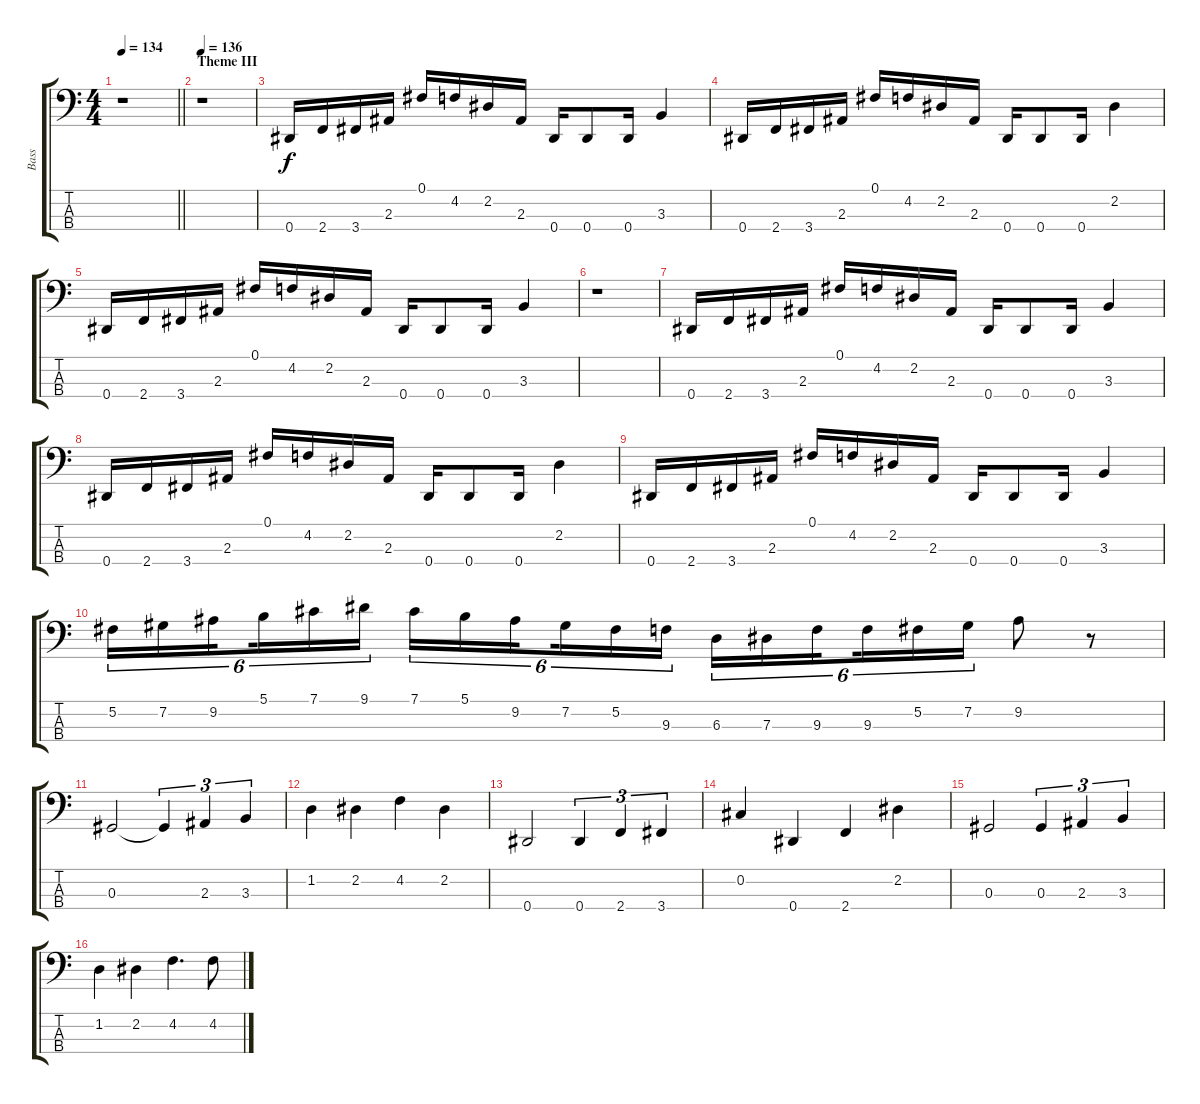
\track ("Bass" "Bass") {instrument fretlessbass}
\staff {score tabs}
\tuning (Gb2 Db2 Ab1 Eb1) {hide}
\ts (4 4)
\tempo 134
\clef f4
\barLineRight lightlight
\ks c
r.1{dy f} |
\section ("" "Theme III")
\tempo 136
r.1 |
0.4.16 2.4.16 3.4.16 2.3.16 0.1.16 4.2.16 2.2.16 2.3.16 0.4.16 0.4.8 0.4.16 3.3.4 |
0.4.16 2.4.16 3.4.16 2.3.16 0.1.16 4.2.16 2.2.16 2.3.16 0.4.16 0.4.8 0.4.16 2.2.4 |
0.4.16 2.4.16 3.4.16 2.3.16 0.1.16 4.2.16 2.2.16 2.3.16 0.4.16 0.4.8 0.4.16 3.3.4 |
r.1 |
0.4.16 2.4.16 3.4.16 2.3.16 0.1.16 4.2.16 2.2.16 2.3.16 0.4.16 0.4.8 0.4.16 3.3.4 |
0.4.16 2.4.16 3.4.16 2.3.16 0.1.16 4.2.16 2.2.16 2.3.16 0.4.16 0.4.8 0.4.16 2.2.4 |
0.4.16 2.4.16 3.4.16 2.3.16 0.1.16 4.2.16 2.2.16 2.3.16 0.4.16 0.4.8 0.4.16 3.3.4 |
5.2.16{tu (6 4)} 7.2.16{tu (6 4)} 9.2.16{tu (6 4) beam splitsecondary} 5.1.16{tu (6 4)} 7.1.16{tu (6 4)} 9.1.16{tu (6 4)} 7.1.16{tu (6 4)} 5.1.16{tu (6 4)} 9.2.16{tu (6 4) beam splitsecondary} 7.2.16{tu (6 4)} 5.2.16{tu (6 4)} 9.3.16{tu (6 4)} 6.3.16{tu (6 4)} 7.3.16{tu (6 4)} 9.3.16{tu (6 4) beam splitsecondary} 9.3.16{tu (6 4)} 5.2.16{tu (6 4)} 7.2.16{tu (6 4)} 9.2.8 r.8 |
0.3.2 0.3{t}.4{tu (3 2)} 2.3.4{tu (3 2)} 3.3.4{tu (3 2)} |
1.2.4 2.2.4 4.2.4 2.2.4 |
0.4.2 0.4.4{tu (3 2)} 2.4.4{tu (3 2)} 3.4.4{tu (3 2)} |
0.2.4 0.4.4 2.4.4 2.2.4 |
0.3.2 0.3.4{tu (3 2)} 2.3.4{tu (3 2)} 3.3.4{tu (3 2)} |
1.2.4 2.2.4 4.2.4{d} 4.2.8
